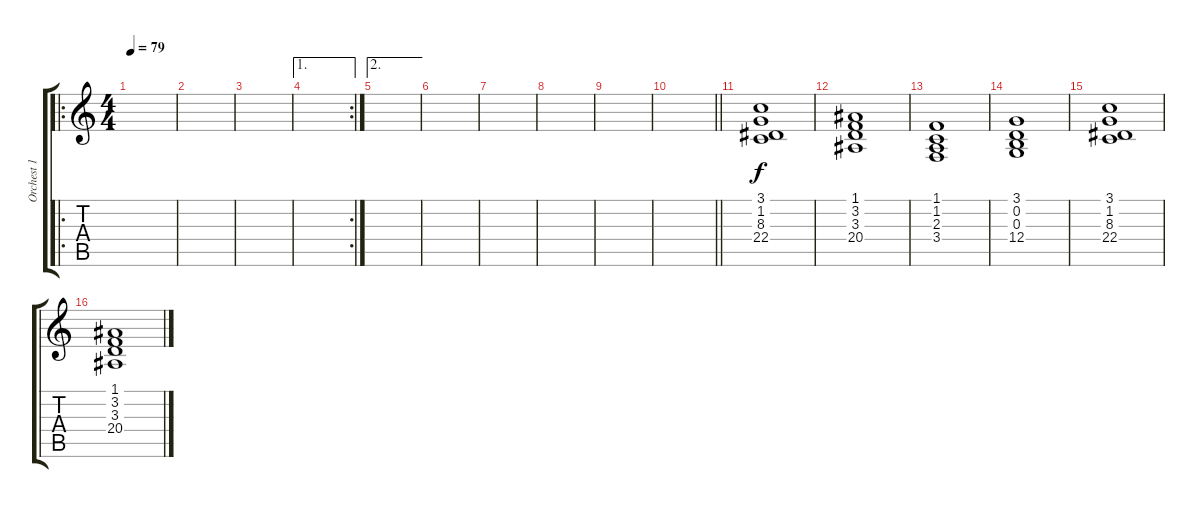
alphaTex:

\track ("Orchest 1" "Orchest 1") {instrument stringensemble1}
\staff {score tabs}
\tuning (E4 B3 G3 D3 A2 E2) {hide}
\ro
\ts (4 4)
\tempo 79
\clef g2
\ks c
|
|
|
\ae 1
\rc 2
|
\ae 2
|
|
|
|
|
\barLineRight lightlight
|
(3.1 1.2 8.3 22.4).1 |
(1.1 3.2 3.3 20.4).1 |
(1.1 1.2 2.3 3.4).1 |
(3.1 0.2 0.3 12.4).1 |
(3.1 1.2 8.3 22.4).1 |
(1.1 3.2 3.3 20.4).1
